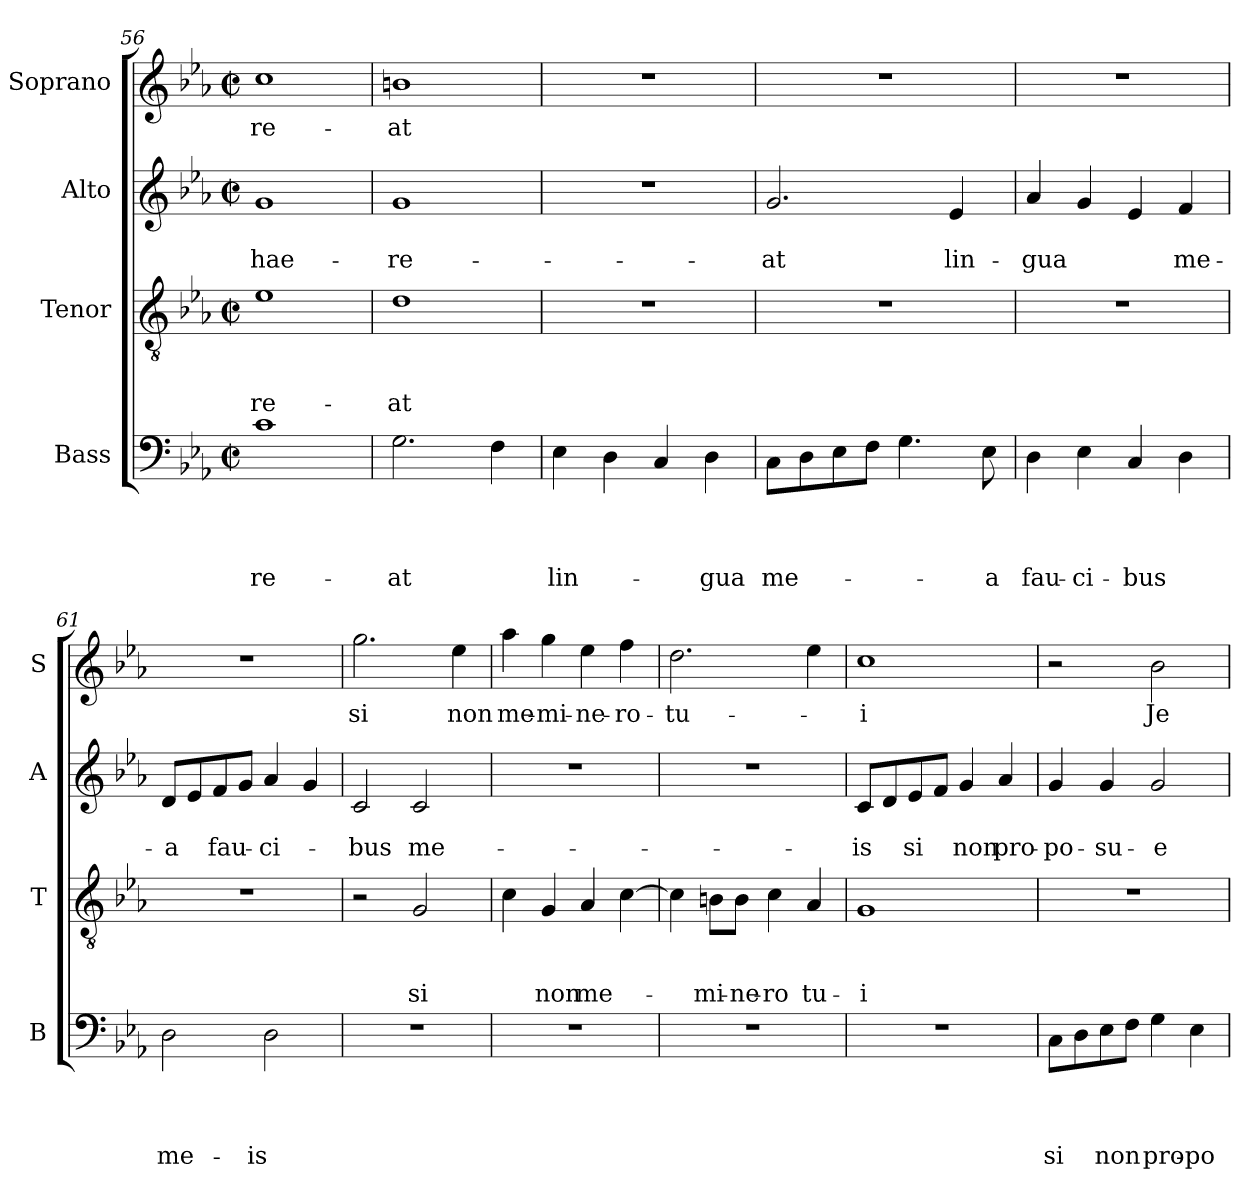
**kern	**text	**text	**text	**text	**kern	**text	**text	**text	**kern	**text	**text	**kern	**text
*part4	*part4	*part4	*part4	*part4	*part3	*part3	*part3	*part3	*part2	*part2	*part2	*part1	*part1
*staff4	*staff4	*staff4	*staff4	*staff4	*staff3	*staff3	*staff3	*staff3	*staff2	*staff2	*staff2	*staff1	*staff1
*I"Bass	*	*	*	*	*I"Tenor	*	*	*	*I"Alto	*	*	*I"Soprano	*
*I'B	*	*	*	*	*I'T	*	*	*	*I'A	*	*	*I'S	*
*clefF4	*	*	*	*	*clefGv2	*	*	*	*clefG2	*	*	*clefG2	*
*k[b-e-a-]	*	*	*	*	*k[b-e-a-]	*	*	*	*k[b-e-a-]	*	*	*k[b-e-a-]	*
*E-:	*	*	*	*	*E-:	*	*	*	*E-:	*	*	*E-:	*
*M2/2	*	*	*	*	*M2/2	*	*	*	*M2/2	*	*	*M2/2	*
*met(c|)	*	*	*	*	*met(c|)	*	*	*	*met(c|)	*	*	*met(c|)	*
=56	=56	=56	=56	=56	=56	=56	=56	=56	=56	=56	=56	=56	=56
!	!	!	!	!LO:LY:b	!	!	!	!LO:LY:b	!	!	!LO:LY:b	!	!LO:LY:b
1c	.	.	.	-re-	1e-	.	.	-re-	1g	.	-hae-	1cc	-re-
=57	=57	=57	=57	=57	=57	=57	=57	=57	=57	=57	=57	=57	=57
!	!	!	!	!LO:LY:b	!	!	!	!LO:LY:b	!	!	!LO:LY:b	!	!LO:LY:b
2.G\	.	.	.	-at	1d	.	.	-at	1g	.	-re-	1bn	-at
4F\	.	.	.	.	.	.	.	.	.	.	.	.	.
=58	=58	=58	=58	=58	=58	=58	=58	=58	=58	=58	=58	=58	=58
!	!	!	!	!LO:LY:b	!	!	!	!	!	!	!	!	!
4E-\	.	.	.	lin-	1r	.	.	.	1r	.	.	1r	.
4D\	.	.	.	.	.	.	.	.	.	.	.	.	.
4C/	.	.	.	.	.	.	.	.	.	.	.	.	.
!	!	!	!	!LO:LY:b	!	!	!	!	!	!	!	!	!
4D\	.	.	.	-gua	.	.	.	.	.	.	.	.	.
=59	=59	=59	=59	=59	=59	=59	=59	=59	=59	=59	=59	=59	=59
!	!	!	!	!LO:LY:b	!	!	!	!	!	!	!LO:LY:b	!	!
8C\L	.	.	.	me-	1r	.	.	.	2.g/	.	-at	1r	.
8D\	.	.	.	.	.	.	.	.	.	.	.	.	.
8E-\	.	.	.	.	.	.	.	.	.	.	.	.	.
8F\J	.	.	.	.	.	.	.	.	.	.	.	.	.
4.G\	.	.	.	.	.	.	.	.	.	.	.	.	.
!	!	!	!	!	!	!	!	!	!	!	!LO:LY:b	!	!
.	.	.	.	.	.	.	.	.	4e-/	.	lin-	.	.
!	!	!	!	!LO:LY:b	!	!	!	!	!	!	!	!	!
8E-\	.	.	.	-a	.	.	.	.	.	.	.	.	.
=60	=60	=60	=60	=60	=60	=60	=60	=60	=60	=60	=60	=60	=60
!	!	!	!	!LO:LY:b	!	!	!	!	!	!	!LO:LY:b	!	!
4D\	.	.	.	fau-	1r	.	.	.	4a-/	.	-gua	1r	.
!	!	!	!	!LO:LY:b	!	!	!	!	!	!	!	!	!
4E-\	.	.	.	-ci-	.	.	.	.	4g/	.	.	.	.
!	!	!	!	!LO:LY:b	!	!	!	!	!	!	!	!	!
4C/	.	.	.	-bus	.	.	.	.	4e-/	.	.	.	.
!	!	!	!	!	!	!	!	!	!	!	!LO:LY:b	!	!
4D\	.	.	.	.	.	.	.	.	4f/	.	me-	.	.
!!LO:PB:g=z
=61	=61	=61	=61	=61	=61	=61	=61	=61	=61	=61	=61	=61	=61
!	!	!	!	!LO:LY:b	!	!	!	!	!	!	!LO:LY:b	!	!
2D\	.	.	.	me-	1r	.	.	.	8d/L	.	-a	1r	.
.	.	.	.	.	.	.	.	.	8e-/	.	.	.	.
!	!	!	!	!	!	!	!	!	!	!	!LO:LY:b	!	!
.	.	.	.	.	.	.	.	.	8f/	.	fau-	.	.
.	.	.	.	.	.	.	.	.	8g/J	.	.	.	.
!	!	!	!	!LO:LY:b	!	!	!	!	!	!	!LO:LY:b	!	!
2D\	.	.	.	-is	.	.	.	.	4a-/	.	-ci-	.	.
.	.	.	.	.	.	.	.	.	4g/	.	.	.	.
=62	=62	=62	=62	=62	=62	=62	=62	=62	=62	=62	=62	=62	=62
!	!	!	!	!	!	!	!	!	!	!	!LO:LY:b	!	!LO:LY:b
1r	.	.	.	.	2r	.	.	.	2c/	.	-bus	2.gg\	si
!	!	!	!	!	!	!	!	!LO:LY:b	!	!	!LO:LY:b	!	!
.	.	.	.	.	2G/	.	.	si	2c/	.	me-	.	.
!	!	!	!	!	!	!	!	!	!	!	!	!	!LO:LY:b
.	.	.	.	.	.	.	.	.	.	.	.	4ee-\	non
=63	=63	=63	=63	=63	=63	=63	=63	=63	=63	=63	=63	=63	=63
!	!	!	!	!	!	!	!	!	!	!	!	!	!LO:LY:b
1r	.	.	.	.	4c\	.	.	.	1r	.	.	4aa-\	me-
!	!	!	!	!	!	!	!	!LO:LY:b	!	!	!	!	!LO:LY:b
.	.	.	.	.	4G/	.	.	non	.	.	.	4gg\	-mi-
!	!	!	!	!	!	!	!	!LO:LY:b	!	!	!	!	!LO:LY:b
.	.	.	.	.	4A-/	.	.	me-	.	.	.	4ee-\	-ne-
!	!	!	!	!	!	!	!	!	!	!	!	!	!LO:LY:b
.	.	.	.	.	[>4c\	.	.	.	.	.	.	4ff\	-ro-
=64	=64	=64	=64	=64	=64	=64	=64	=64	=64	=64	=64	=64	=64
!	!	!	!	!	!	!	!	!	!	!	!	!	!LO:LY:b
1r	.	.	.	.	4c\]	.	.	.	1r	.	.	2.dd\	-tu-
!	!	!	!	!	!	!	!	!LO:LY:b	!	!	!	!	!
.	.	.	.	.	8Bn\L	.	.	-mi-	.	.	.	.	.
!	!	!	!	!	!	!	!	!LO:LY:b	!	!	!	!	!
.	.	.	.	.	8B\J	.	.	-ne-	.	.	.	.	.
!	!	!	!	!	!	!	!	!LO:LY:b:rj	!	!	!	!	!
.	.	.	.	.	4c\	.	.	-ro	.	.	.	.	.
!	!	!	!	!	!	!	!	!LO:LY:b	!	!	!	!	!
.	.	.	.	.	4A-/	.	.	tu-	.	.	.	4ee-\	.
=65	=65	=65	=65	=65	=65	=65	=65	=65	=65	=65	=65	=65	=65
!	!	!	!	!	!	!	!	!LO:LY:b:rj	!	!	!LO:LY:b	!	!LO:LY:b:rj
1r	.	.	.	.	1G	.	.	-i	8c/L	.	-is	1cc	-i
.	.	.	.	.	.	.	.	.	8d/	.	.	.	.
!	!	!	!	!	!	!	!	!	!	!	!LO:LY:b	!	!
.	.	.	.	.	.	.	.	.	8e-/	.	si	.	.
.	.	.	.	.	.	.	.	.	8f/J	.	.	.	.
!	!	!	!	!	!	!	!	!	!	!	!LO:LY:b	!	!
.	.	.	.	.	.	.	.	.	4g/	.	non	.	.
!	!	!	!	!	!	!	!	!	!	!	!LO:LY:b	!	!
.	.	.	.	.	.	.	.	.	4a-/	.	pro-	.	.
=66	=66	=66	=66	=66	=66	=66	=66	=66	=66	=66	=66	=66	=66
!	!	!	!	!LO:LY:b	!	!	!	!	!	!	!LO:LY:b	!	!
8C\L	.	.	.	si	1r	.	.	.	4g/	.	-po-	2r	.
8D\	.	.	.	.	.	.	.	.	.	.	.	.	.
!	!	!	!	!LO:LY:b	!	!	!	!	!	!	!LO:LY:b	!	!
8E-\	.	.	.	non	.	.	.	.	4g/	.	-su-	.	.
8F\J	.	.	.	.	.	.	.	.	.	.	.	.	.
!	!	!	!	!LO:LY:b	!	!	!	!	!	!	!LO:LY:b	!	!LO:LY:b
4G\	.	.	.	pro-	.	.	.	.	2g/	.	-e-	2b-\	Je-
!	!	!	!	!LO:LY:b	!	!	!	!	!	!	!	!	!
4E-\	.	.	.	-po-	.	.	.	.	.	.	.	.	.
=	=	=	=	=	=	=	=	=	=	=	=	=	=
*-	*-	*-	*-	*-	*-	*-	*-	*-	*-	*-	*-	*-	*-
